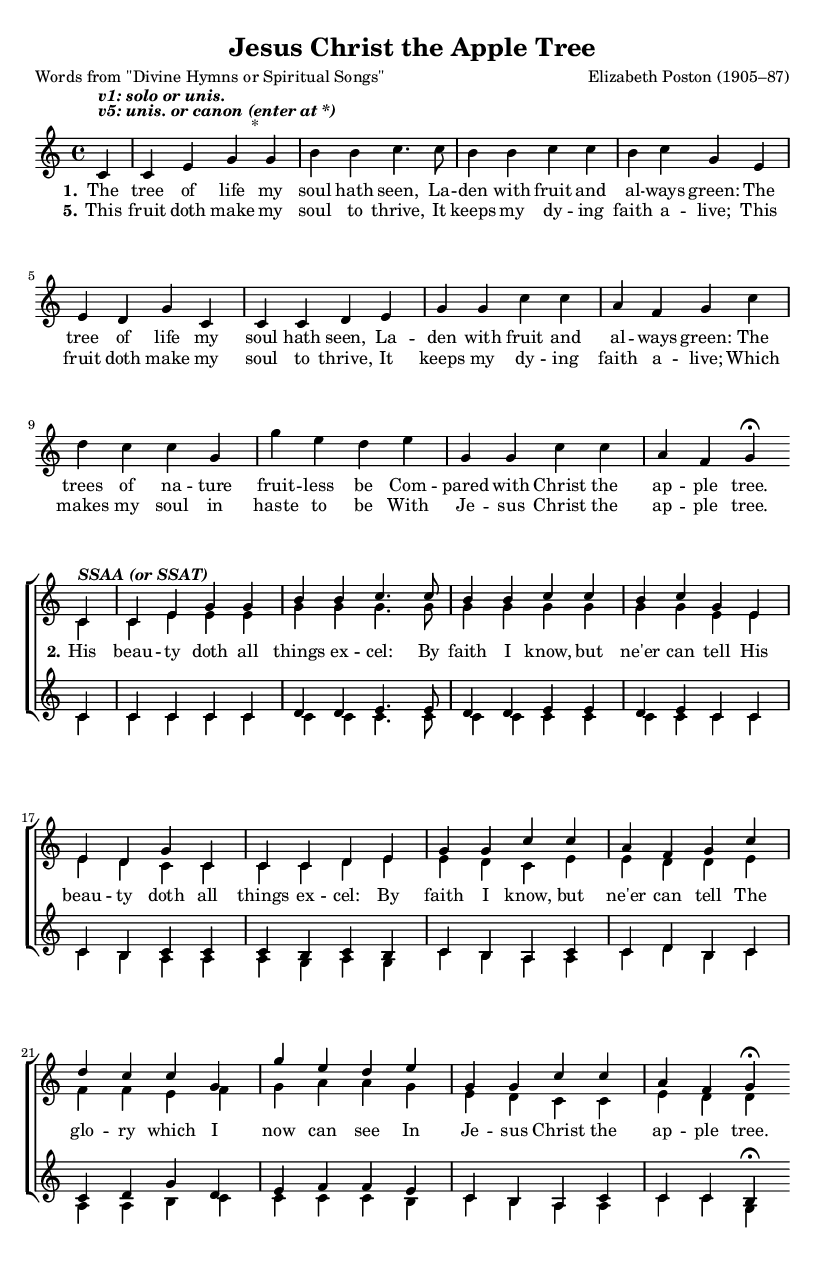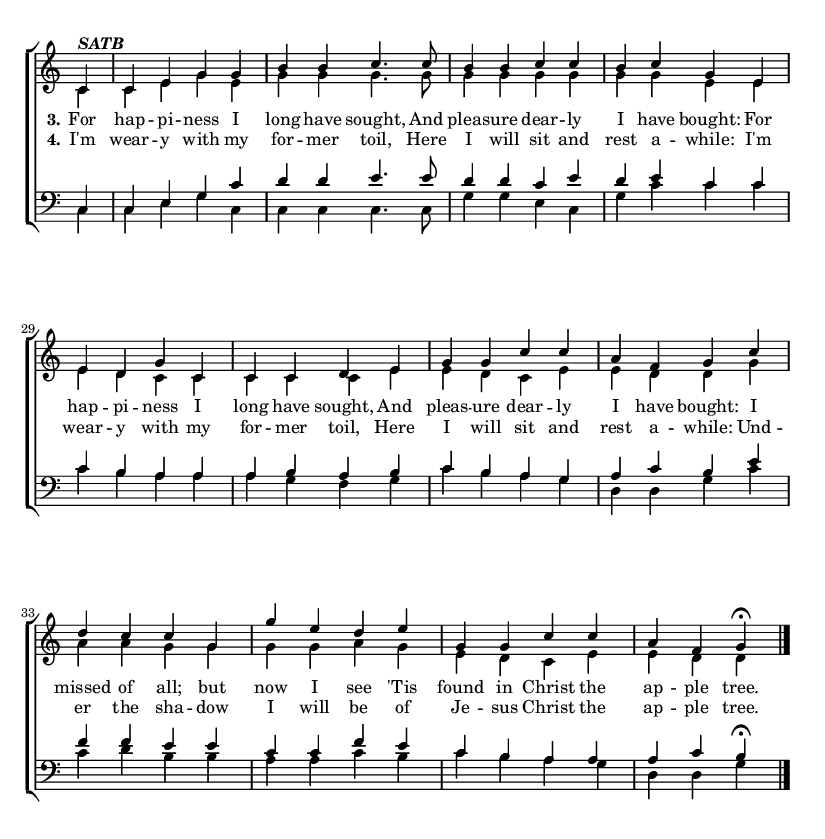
\version "2.14.2"

\header {
  title = "Jesus Christ the Apple Tree"
  poet = "Words from \"Divine Hymns or Spiritual Songs\"" % italics?
  composer = "Elizabeth Poston (1905–87)"
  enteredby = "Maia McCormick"
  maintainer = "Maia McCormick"
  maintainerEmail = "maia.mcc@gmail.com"
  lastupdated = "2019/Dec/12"
}

\include "header.ly"

global = {
  \preamble
  \key c \major
  \time 4/4
}

sopMusic = \relative c' {
  \revert Stem.direction
  \partial 4
  c4^\markup {" "}^\markup {" "}^\markup {" "}^\markup {" "} % space between verse instructions and canon mark
  ^\markup { \italic\bold"v5: unis. or canon (enter at *)" }^\markup { \italic\bold"v1: solo or unis." } |
  c e g^\markup {"     *"} g | b b c4. c8 | b4 b c c | b c g e |
  e d g c, | c c d e | g g c c | a f g c | % break
  d c c g | g' e d e | g, g c c | a f g\fermata \bar"" \break

  \override Stem.direction = #UP
  c,^\markup { \italic\bold"SSAA (or SSAT)" } |
  c e g g | b b c4. c8 | b4 b c c | b c g e |
  e d g c, | c c d e | g g c c | a f g c | % break
  d c c g | g' e d e | g, g c c | a f g\fermata \bar"" \pageBreak

  c,^\markup { \italic\bold"SATB" } |
  c e g g | b b c4. c8 | b4 b c c | b c g e |
  e d g c, | c c d e | g g c c | a f g c | % break
  d c c g | g' e d e | g, g c c | a f g\fermata


  \bar "|."

}

altoMusic = \relative c' {
  \repeat unfold 48 { s4 }
  c4 | c e e e | g g g4. g8 | g4 g g g | g g e  e |
  e d c c | c c d e | e d c e | e d d e |
  f f e f | g a a g | e d c c | e d d

  c | c e g e | g g g4. g8 | g4 g g g | g g e e |
  e d c c | c c c e | e d c e | e d d
  g | a a g g | g g a g | e d c e | e d d

  \bar "|."
}

stanzaI = \lyricmode {
  \set stanza = #"1."
  \repeat unfold 2 {
    The tree of life my soul hath seen,
    La -- den with fruit and al -- ways green:
  }
  The trees of na -- ture fruit -- less be
  Com -- pared with Christ the ap -- ple tree.

  \set stanza = #"2."
  \repeat unfold 2 {
    His beau -- ty doth all things ex -- cel:
    By faith I know, but ne'er can tell
  }
  The glo -- ry which I now can see
  In Je -- sus Christ the ap -- ple tree.
}

stanzaII = \lyricmode {
  \repeat unfold 48 { \skip 1 }
  \repeat unfold 48 { \skip 1 }
  \set stanza = #"3."
  \repeat unfold 2 {
    For hap -- pi -- ness I long have sought,
    And pleas -- ure dear -- ly I have bought:
  }
  I missed of all; but now I see
  'Tis found in Christ the ap -- ple tree.
}

stanzaIII = \lyricmode {
  \repeat unfold 48 { \skip 1 }
  \repeat unfold 48 { \skip 1 }
  \set stanza = #"4."
  \repeat unfold 2 {
    I'm wear -- y with my for -- mer toil,
    Here I will sit and rest a -- while:
  }
  Und -- er the sha -- dow I will be
  of Je -- sus Christ the ap -- ple tree.
}

stanzaIV = \lyricmode {
  \set stanza = #"5."
  \repeat unfold 2 {
    This fruit doth make my soul to thrive,
    It keeps my dy -- ing faith a -- live;
  }
  Which makes my soul in haste to be
  With Je -- sus Christ the ap -- ple tree.
}

tenorMusic = \relative c' {
  \repeat unfold 48 { s4 }
  c4 | c c c c | d d e4. e8 | d4 d e e | d e c c |
  c b c c | c b c b | c b a c | c d b c |
  c d g d | e f f e | c b a c | c c b\fermata \bar""
  \clef bass \set Staff.explicitClefVisibility = #end-of-line-invisible

  c, | c e g c | d d e4. e8 | d4 d c e | d e c c |
  c b a a | a b a b | c b a g | a c b
  e | f f e e | c c f e | c b a a | a c b\fermata
  \bar "|."
}

bassMusic = \relative c' {
  \repeat unfold 48 { s4 }
  c4 | c c c c | c c c4. c8 | c4 c c c | c c c c |
  c b a a | a g a g | c b a a | c d b c |
  a a b c | c c c b | c b a a | c c g \bar""
  \clef bass \set Staff.explicitClefVisibility = #end-of-line-invisible

  c, | c e g c, | c c c4. c8 | g'4 g e c | g' c c c |
  c b a a | a g f g | c b a g | d d g
  c | c d b b | a a c b | c b a g | d d g
  \bar "|."
}

\layout {
  \context {
    \Staff \RemoveEmptyStaves
    \override VerticalAxisGroup.remove-first = ##t
  }
}

\score {
  <<
   \new ChoirStaff <<
    \new Staff = women <<
      \new Voice = "sopranos" { \voiceOne << \global \sopMusic >> }
      \new Voice = "altos" { \voiceTwo << \global \altoMusic >> }
    >>
    \new Lyrics = "stanzaIV"  \with { alignBelowContext = #"women" } \lyricsto "sopranos" \stanzaIV
    \new Lyrics = "stanzaIII"  \with { alignBelowContext = #"women" } \lyricsto "sopranos" \stanzaIII
    \new Lyrics = "stanzaII"  \with { alignBelowContext = #"women" } \lyricsto "sopranos" \stanzaII
    \new Lyrics = "stanzaI"  \with { alignBelowContext = #"women" } \lyricsto "sopranos" \stanzaI
   \new Staff = men <<
      \new Voice = "tenors" { \voiceOne << \global \tenorMusic >> }
      \new Voice = "basses" { \voiceTwo << \global \bassMusic >> }
    >>
  >>
  >>
}

